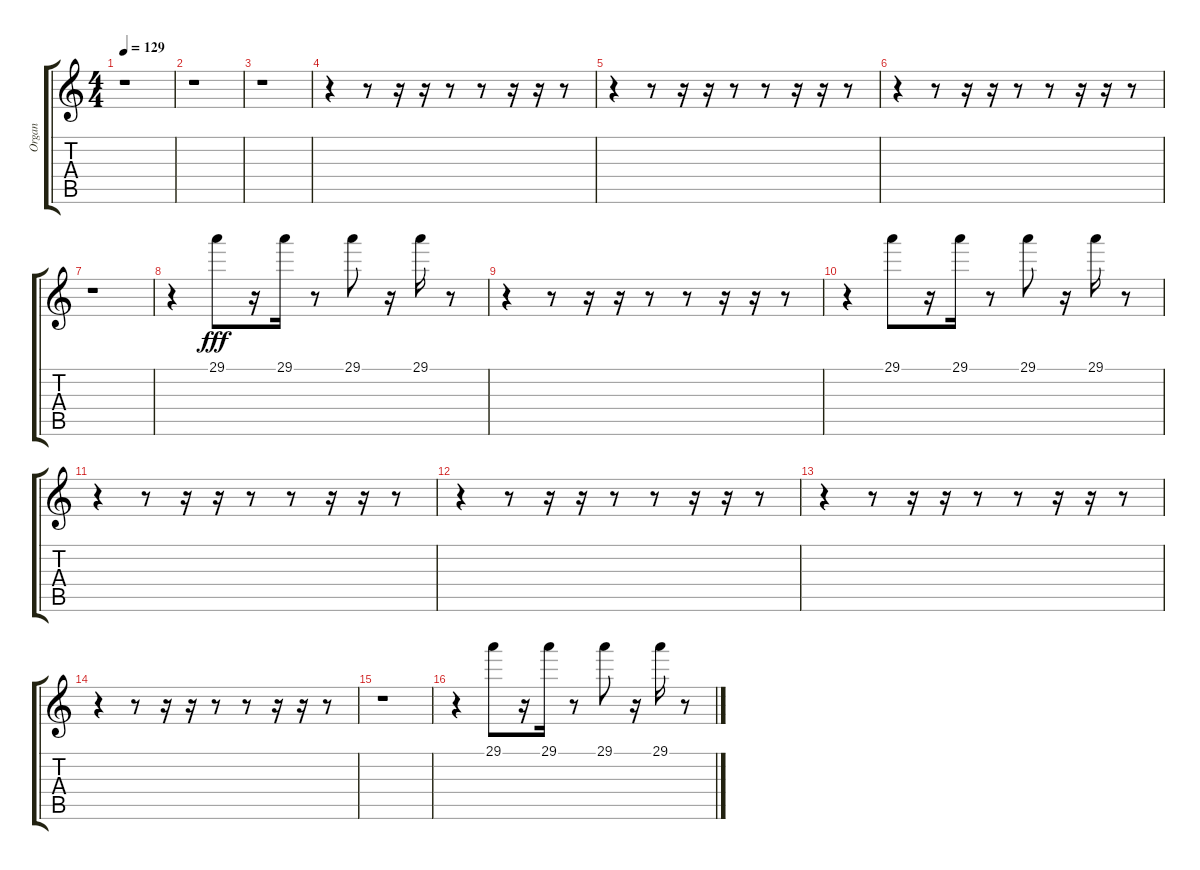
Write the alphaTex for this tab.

\track ("Organ" "Organ") {instrument drawbarorgan}
\staff {score tabs}
\tuning (E4 B3 G3 D3 A2 E2) {hide}
\ts (4 4)
\tempo 129
\clef g2
\ks c
r.1{dy fff} |
r.1 |
r.1 |
r.4 r.8 r.16 r.16 r.8 r.8 r.16 r.16 r.8 |
r.4 r.8 r.16 r.16 r.8 r.8 r.16 r.16 r.8 |
r.4 r.8 r.16 r.16 r.8 r.8 r.16 r.16 r.8 |
r.1 |
r.4 29.1.8 r.16 29.1.16 r.8 29.1.8 r.16 29.1.16 r.8 |
r.4 r.8 r.16 r.16 r.8 r.8 r.16 r.16 r.8 |
r.4 29.1.8 r.16 29.1.16 r.8 29.1.8 r.16 29.1.16 r.8 |
r.4 r.8 r.16 r.16 r.8 r.8 r.16 r.16 r.8 |
r.4 r.8 r.16 r.16 r.8 r.8 r.16 r.16 r.8 |
r.4 r.8 r.16 r.16 r.8 r.8 r.16 r.16 r.8 |
r.4 r.8 r.16 r.16 r.8 r.8 r.16 r.16 r.8 |
r.1 |
r.4 29.1.8 r.16 29.1.16 r.8 29.1.8 r.16 29.1.16 r.8
